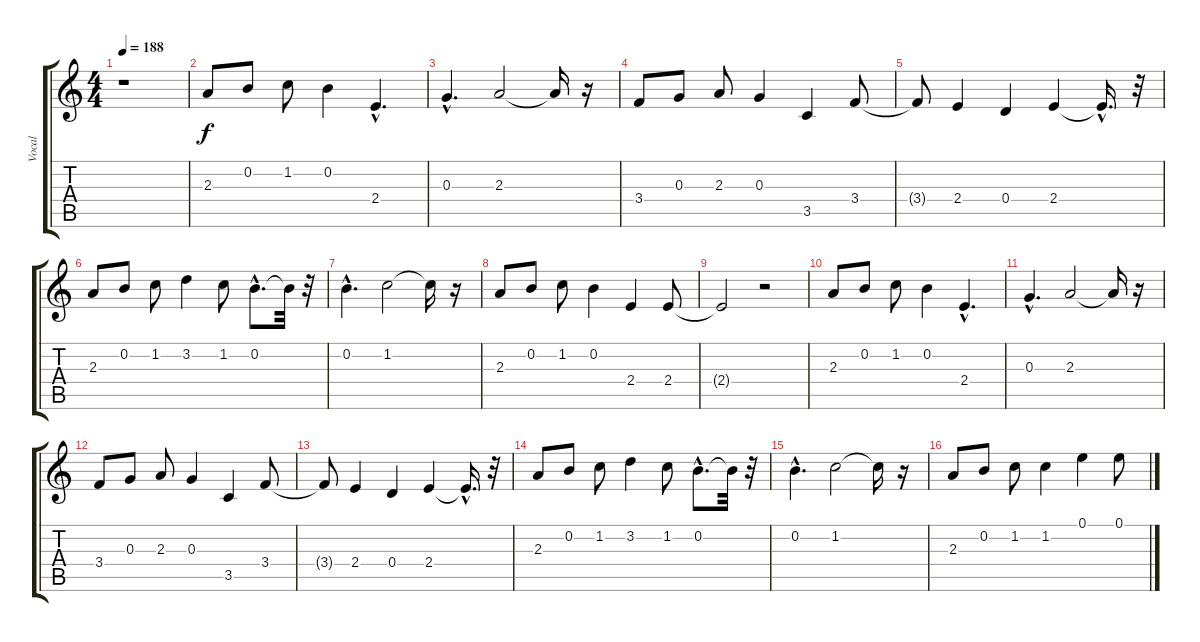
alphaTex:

\track ("Vocal" "Vocal") {instrument electricbasspick}
\staff {score tabs}
\tuning (E4 B3 G3 D3 A2 E2) {hide}
\ts (4 4)
\tempo 188
\clef g2
\ks c
r.1{dy f} |
2.3.8 0.2.8 1.2.8 0.2.4 2.4{hac}.4{d} |
0.3{hac}.4{d} 2.3.2 2.3{t}.16 r.16 |
3.4.8 0.3.8 2.3.8 0.3.4 3.5.4 3.4.8 |
3.4{t}.8 2.4.4 0.4.4 2.4.4 2.4{hac t}.16{d} r.32 |
2.3.8 0.2.8 1.2.8 3.2.4 1.2.8 0.2{hac}.8{d} 0.2{t}.32 r.32 |
0.2{hac}.4{d} 1.2.2 1.2{t}.16 r.16 |
2.3.8 0.2.8 1.2.8 0.2.4 2.4.4 2.4.8 |
2.4{t}.2 r.2 |
2.3.8 0.2.8 1.2.8 0.2.4 2.4{hac}.4{d} |
0.3{hac}.4{d} 2.3.2 2.3{t}.16 r.16 |
3.4.8 0.3.8 2.3.8 0.3.4 3.5.4 3.4.8 |
3.4{t}.8 2.4.4 0.4.4 2.4.4 2.4{hac t}.16{d} r.32 |
2.3.8 0.2.8 1.2.8 3.2.4 1.2.8 0.2{hac}.8{d} 0.2{t}.32 r.32 |
0.2{hac}.4{d} 1.2.2 1.2{t}.16 r.16 |
2.3.8 0.2.8 1.2.8 1.2.4 0.1.4 0.1.8
